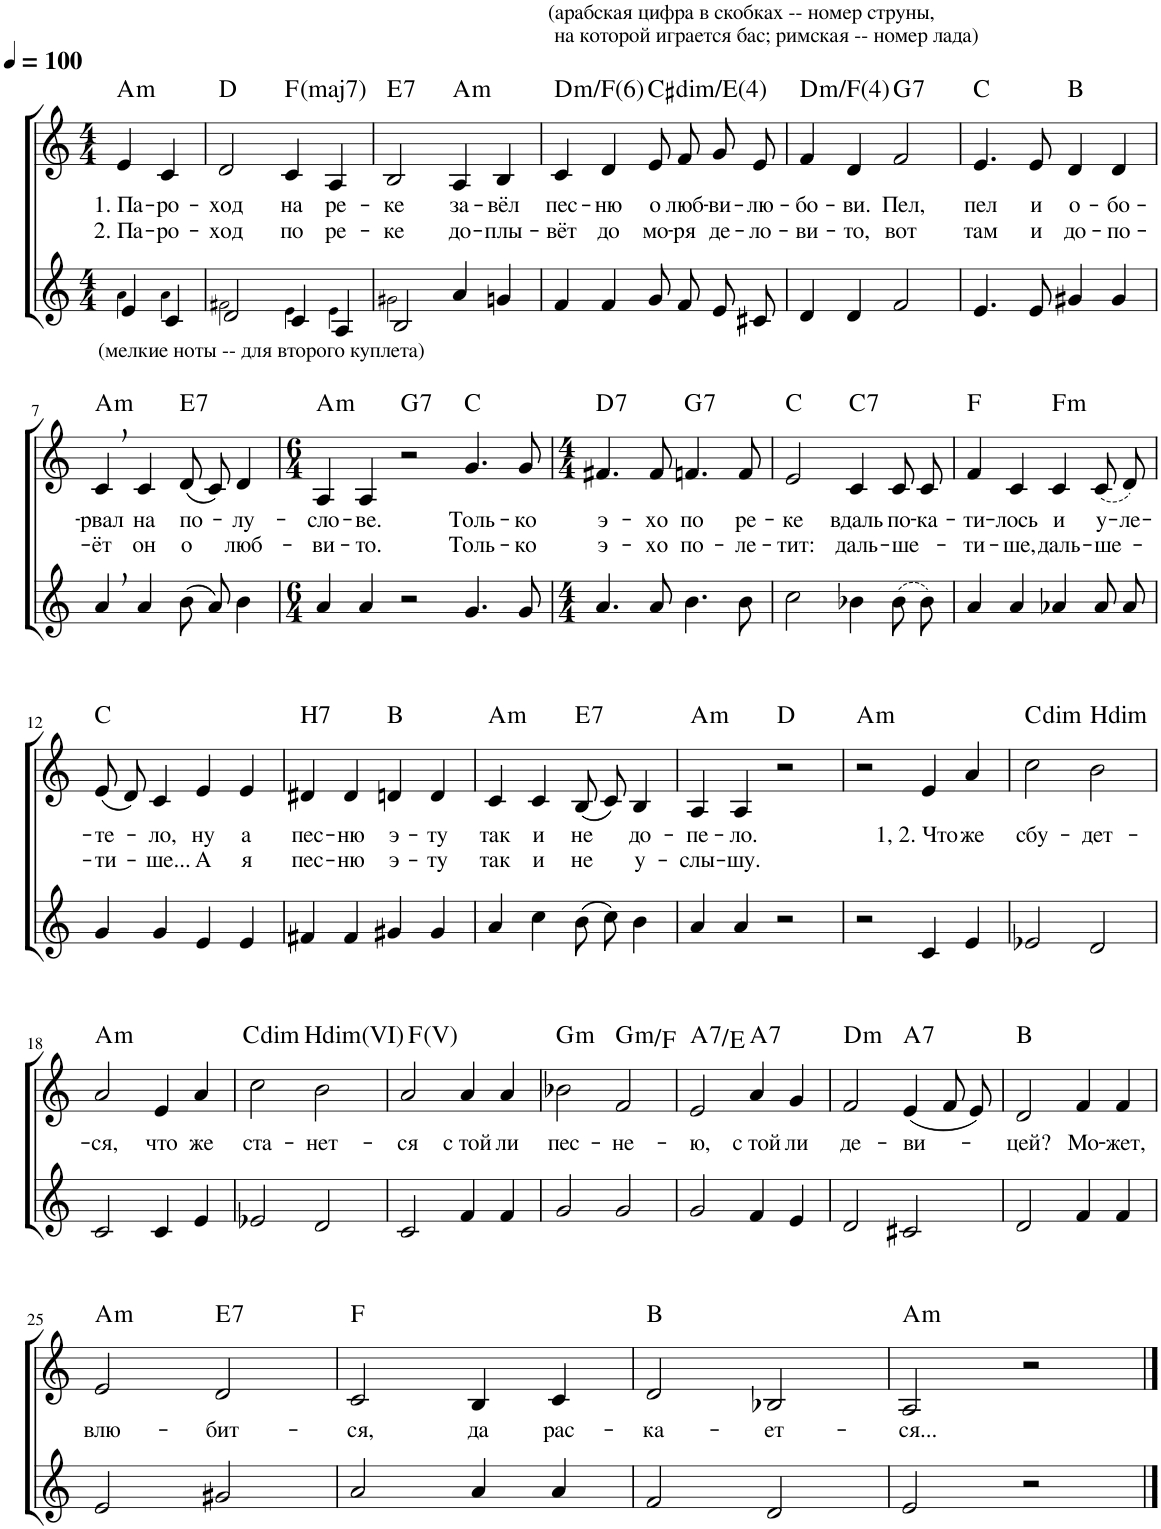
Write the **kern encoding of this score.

**kern	**kern	**text	**text	**harte
*part2	*part1	*part1	*part1	*part1
*staff2	*staff1	*staff1	*staff1	*
*I"Голос	*I"Голос	*	*	*
*clefG2	*clefG2	*	*	*
*Trd4c7	*	*	*	*
*k[]	*k[]	*	*	*
*M4/4	*M4/4	*	*	*
*MM100	*MM100	*	*	*
=1	=1	=1	=1	=1
*^	*	*	*	*
!LO:TX:b:t=(мелкие ноты -- для второго куплета)	!	!	!	!	!
!	!	!	!LO:LY:b	!LO:LY:b	!LO:H:kt=m
4e/	4a\	4e/	1. Па-	2. Па-	A:min
!	!	!	!LO:LY:b	!LO:LY:b	!
4c/	4a\	4c/	-ро-	ро-	.
=2	=2	=2	=2	=2	=2
!	!	!	!LO:LY:b	!LO:LY:b	!
2d/	2f#X\	2d/	-ход	-ход	D:maj
!	!	!	!LO:LY:b	!LO:LY:b	!
4c/	4e\	4c/	на	по	F:maj
!	!	!	!LO:LY:b	!LO:LY:b	!
4A/	4e\	4A/	ре-	ре-	.
=3	=3	=3	=3	=3	=3
!	!	!	!LO:LY:b	!LO:LY:b	!LO:H:kt=7
2B/	2g#X\	2B/	-ке	-ке	E:7
!	!	!	!LO:LY:b	!LO:LY:b	!LO:H:kt=m
4a/	2ryy	4A/	за-	до-	A:min
!	!	!	!LO:LY:b	!LO:LY:b	!
4gn/	.	4B/	-вёл	-плы-	.
*v	*v	*	*	*	*
=4	=4	=4	=4	=4
!	!LO:TX:a:t=(арабская цифра в скобках -- номер струны,	!	!	!
!	!LO:TX:a:t=на которой играется бас; римская -- номер лада)	!	!	!
!	!	!LO:LY:b	!LO:LY:b	!LO:H:kt=m
4f/	4c/	пес-	-вёт	D:min(6)
!	!	!LO:LY:b	!LO:LY:b	!
4f/	4d/	-ню	до	.
!	!	!LO:LY:b	!LO:LY:b	!LO:H:kt=dim
8g/L	8e/L	о	мо-	C#:dim(4)
!	!	!LO:LY:b	!LO:LY:b	!
8f/J	8f/J	люб-	-ря	.
!	!	!LO:LY:b	!LO:LY:b	!
8e/L	8g/L	-ви-	де-	.
!	!	!LO:LY:b	!LO:LY:b	!
8c#X/J	8e/J	-лю-	-ло-	.
=5	=5	=5	=5	=5
!	!	!LO:LY:b	!LO:LY:b	!LO:H:kt=m
4d/	4f/	-бо-	-ви-	D:min(4)
!	!	!LO:LY:b	!LO:LY:b	!
4d/	4d/	-ви.	-то,	.
!	!	!LO:LY:b	!LO:LY:b	!LO:H:kt=7
2f/	2f/	Пел,	вот	G:7
=6	=6	=6	=6	=6
!	!	!LO:LY:b	!LO:LY:b	!
4.e/	4.e/	пел	там	C:maj
!	!	!LO:LY:b	!LO:LY:b	!
8e/	8e/	и	и	.
!	!	!LO:LY:b	!LO:LY:b	!
4g#X/	4d/	о-	до-	B:maj
!	!	!LO:LY:b	!LO:LY:b	!
4g#/	4d/	-бо-	-по-	.
!!LO:LB:g=z
=7	=7	=7	=7	=7
!	!	!LO:LY:b	!LO:LY:b	!LO:H:kt=m
4a,/	4c,/	-рвал	-ёт	A:min
!	!	!LO:LY:b	!LO:LY:b	!
4a/	4c/	на	он	.
!	!	!LO:LY:b	!LO:LY:b	!LO:H:kt=7
(8b/L	(8d/L	по-	о	E:7
8a/J)	8c/J)	.	.	.
!	!	!LO:LY:b	!LO:LY:b	!
4b\	4d/	-лу-	люб-	.
=8	=8	=8	=8	=8
*M6/4	*M6/4	*	*	*
!	!	!LO:LY:b	!LO:LY:b	!LO:H:kt=m
4a/	4A/	-сло-	-ви-	A:min
!	!	!LO:LY:b	!LO:LY:b	!
4a/	4A/	-ве.	-то.	.
!	!	!	!	!LO:H:kt=7
2r	2r	.	.	G:7
!	!	!LO:LY:b	!LO:LY:b	!
4.g/	4.g/	Толь-	Толь-	C:maj
!	!	!LO:LY:b	!LO:LY:b	!
8g/	8g/	-ко	-ко	.
=9	=9	=9	=9	=9
*M4/4	*M4/4	*	*	*
!	!	!LO:LY:b	!LO:LY:b	!LO:H:kt=7
4.a/	4.f#X/	э-	э-	D:7
!	!	!LO:LY:b	!LO:LY:b	!
8a/	8f#/	-хо	-хо	.
!	!	!LO:LY:b	!LO:LY:b	!LO:H:kt=7
4.b\	4.fn/	по	по-	G:7
!	!	!LO:LY:b	!LO:LY:b	!
8b\	8f/	ре-	-ле-	.
=10	=10	=10	=10	=10
!	!	!LO:LY:b	!LO:LY:b	!
2cc\	2e/	-ке	-тит:	C:maj
!	!	!LO:LY:b	!LO:LY:b	!LO:H:kt=7
4b-X\	4c/	вдаль	даль-	C:7
!	!	!LO:LY:b	!LO:LY:b	!
(8b-\L	8c/L	по-	-ше-	.
!	!	!LO:LY:b	!	!
8b-\J)	8c/J	-ка-	.	.
=11	=11	=11	=11	=11
!	!	!LO:LY:b	!LO:LY:b	!
4a/	4f/	-ти-	-ти-	F:maj
!	!	!LO:LY:b	!LO:LY:b	!
4a/	4c/	-лось	-ше,	.
!	!	!LO:LY:b	!LO:LY:b	!LO:H:kt=m
4a-X/	4c/	и	даль-	F:min
!	!	!LO:LY:b	!LO:LY:b	!
8a-/L	(8c/L	у-	-ше-	.
!	!	!LO:LY:b	!	!
8a-/J	8d/J)	-ле-	.	.
!!LO:LB:g=z
=12	=12	=12	=12	=12
!	!	!LO:LY:b	!LO:LY:b	!
4g/	(8e/L	-те-	-ти-	C:maj
.	8d/J)	.	.	.
!	!	!LO:LY:b	!LO:LY:b	!
4g/	4c/	-ло,	-ше...	.
!	!	!LO:LY:b	!LO:LY:b	!
4e/	4e/	ну	А	.
!	!	!LO:LY:b	!LO:LY:b	!
4e/	4e/	а	я	.
=13	=13	=13	=13	=13
!	!	!LO:LY:b	!LO:LY:b	!LO:H:kt=H7
4f#X/	4d#X/	пес-	пес-	N
!	!	!LO:LY:b	!LO:LY:b	!
4f#/	4d#/	-ню	-ню	.
!	!	!LO:LY:b	!LO:LY:b	!
4g#X/	4dn/	э-	э-	B:maj
!	!	!LO:LY:b	!LO:LY:b	!
4g#/	4d/	-ту	-ту	.
=14	=14	=14	=14	=14
!	!	!LO:LY:b	!LO:LY:b	!LO:H:kt=m
4a/	4c/	так	так	A:min
!	!	!LO:LY:b	!LO:LY:b	!
4cc\	4c/	и	и	.
!	!	!LO:LY:b	!LO:LY:b	!LO:H:kt=7
(8b\L	(8B/L	не	не	E:7
8cc\J)	8c/J)	.	.	.
!	!	!LO:LY:b	!LO:LY:b	!
4b\	4B/	до-	у-	.
=15	=15	=15	=15	=15
!	!	!LO:LY:b	!LO:LY:b	!LO:H:kt=m
4a/	4A/	-пе-	-слы-	A:min
!	!	!LO:LY:b	!LO:LY:b	!
4a/	4A/	-ло.	-шу.	.
2r	2r	.	.	D:maj
=16	=16	=16	=16	=16
!	!	!	!	!LO:H:kt=m
2r	2r	.	.	A:min
!	!	!LO:LY:b	!	!
4c/	4e/	1, 2. Что	.	.
!	!	!LO:LY:b	!	!
4e/	4a/	же	.	.
=17	=17	=17	=17	=17
!	!	!LO:LY:b	!	!LO:H:kt=dim
2e-X/	2cc\	сбу-	.	C:dim
!	!	!LO:LY:b	!	!LO:H:kt=Hdim
2d/	2b\	-дет-	.	N
!!LO:LB:g=z
=18	=18	=18	=18	=18
!	!	!LO:LY:b	!	!LO:H:kt=m
2c/	2a/	-ся,	.	A:min
!	!	!LO:LY:b	!	!
4c/	4e/	что	.	.
!	!	!LO:LY:b	!	!
4e/	4a/	же	.	.
=19	=19	=19	=19	=19
!	!	!LO:LY:b	!	!LO:H:kt=dim
2e-X/	2cc\	ста-	.	C:dim
!	!	!LO:LY:b	!	!LO:H:kt=Hdim(VI)
2d/	2b\	-нет-	.	N
=20	=20	=20	=20	=20
!	!	!LO:LY:b	!	!
2c/	2a/	-ся	.	F:maj
!	!	!LO:LY:b	!	!
4f/	4a/	с той	.	.
!	!	!LO:LY:b	!	!
4f/	4a/	ли	.	.
=21	=21	=21	=21	=21
!	!	!LO:LY:b	!	!LO:H:kt=m
2g/	2b-X\	пес-	.	G:min
!	!	!LO:LY:b	!	!LO:H:kt=m
2g/	2f/	-не-	.	G:min/b7
=22	=22	=22	=22	=22
!	!	!LO:LY:b	!	!LO:H:kt=7
2g/	2e/	-ю,	.	A:7/5
!	!	!LO:LY:b	!	!LO:H:kt=7
4f/	4a/	с той	.	A:7
!	!	!LO:LY:b	!	!
4e/	4g/	ли	.	.
=23	=23	=23	=23	=23
!	!	!LO:LY:b	!	!LO:H:kt=m
2d/	2f/	де-	.	D:min
!	!	!LO:LY:b	!	!LO:H:kt=7
2c#X/	(4e/	-ви-	.	A:7
.	8f/L	.	.	.
.	8e/J)	.	.	.
=24	=24	=24	=24	=24
!	!	!LO:LY:b	!	!
2d/	2d/	-цей?	.	B:maj
!	!	!LO:LY:b	!	!
4f/	4f/	Мо-	.	.
!	!	!LO:LY:b	!	!
4f/	4f/	-жет,	.	.
!!LO:LB:g=z
=25	=25	=25	=25	=25
!	!	!LO:LY:b	!	!LO:H:kt=m
2e/	2e/	влю-	.	A:min
!	!	!LO:LY:b	!	!LO:H:kt=7
2g#X/	2d/	-бит-	.	E:7
=26	=26	=26	=26	=26
!	!	!LO:LY:b	!	!
2a/	2c/	-ся,	.	F:maj
!	!	!LO:LY:b	!	!
4a/	4B/	да	.	.
!	!	!LO:LY:b	!	!
4a/	4c/	рас-	.	.
=27	=27	=27	=27	=27
!	!	!LO:LY:b	!	!
2f/	2d/	-ка-	.	B:maj
!	!	!LO:LY:b	!	!
2d/	2B-X/	-ет-	.	.
=28	=28	=28	=28	=28
!	!	!LO:LY:b	!	!LO:H:kt=m
2e/	2A/	-ся...	.	A:min
2r	2r	.	.	.
==	==	==	==	==
*-	*-	*-	*-	*-
